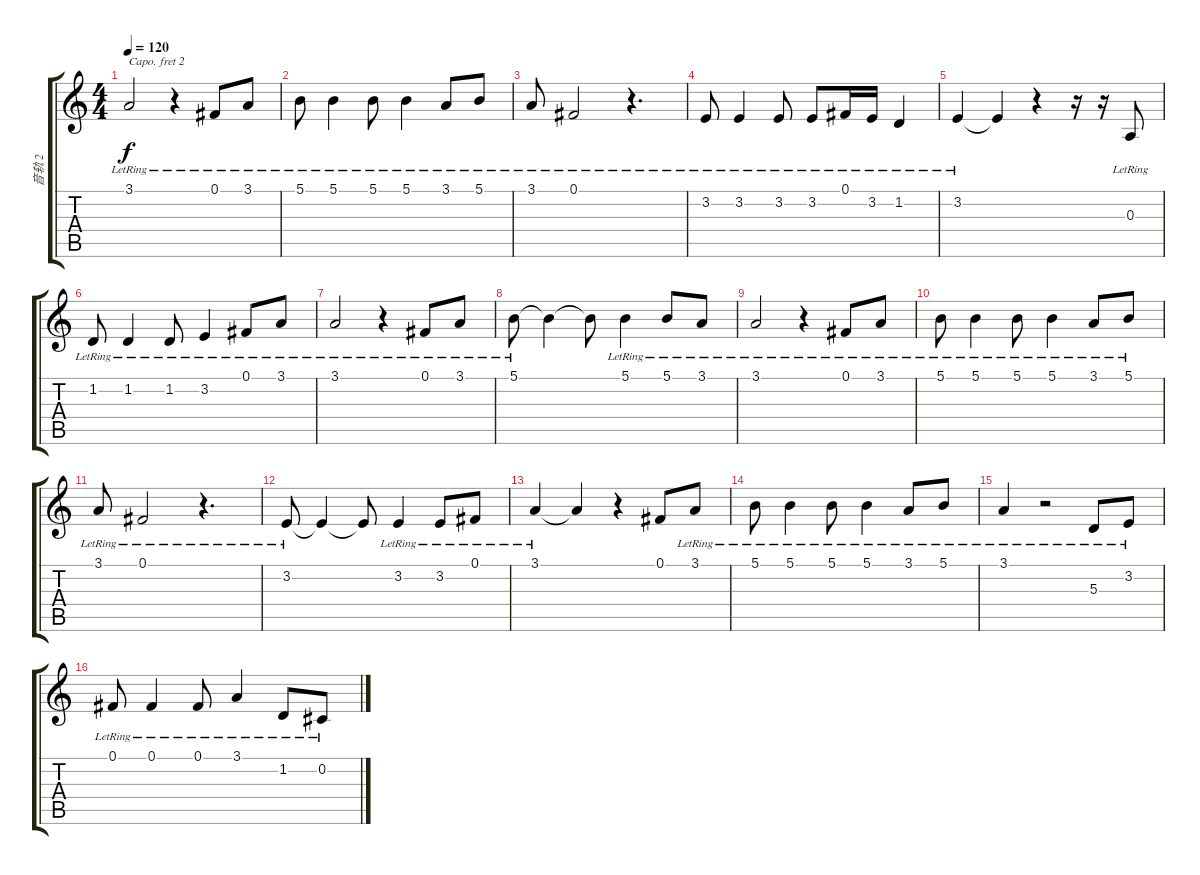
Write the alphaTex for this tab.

\track ("音轨 2" "音轨 2") {instrument electricgrandpiano}
\staff {score tabs}
\capo 2
\tuning (E4 B3 G3 D3 A2 E2) {hide}
\ts (4 4)
\tempo 120
\clef g2
\ks c
3.1{lr}.2{dy f} r.4 0.1{lr}.8 3.1{lr}.8 |
5.1{lr}.8 5.1{lr}.4 5.1{lr}.8 5.1{lr}.4 3.1{lr}.8 5.1{lr}.8 |
3.1{lr}.8 0.1{lr}.2 r.4{d} |
3.2{lr}.8 3.2{lr}.4 3.2{lr}.8 3.2{lr}.8 0.1{lr}.16 3.2{lr}.16 1.2{lr}.4 |
3.2{lr}.4 3.2{t}.4 r.4 r.16 r.16 0.3{lr}.8 |
1.2{lr}.8 1.2{lr}.4 1.2{lr}.8 3.2{lr}.4 0.1{lr}.8 3.1{lr}.8 |
3.1{lr}.2 r.4 0.1{lr}.8 3.1{lr}.8 |
5.1{lr}.8 5.1{t}.4 5.1{t}.8 5.1{lr}.4 5.1{lr}.8 3.1{lr}.8 |
3.1{lr}.2 r.4 0.1{lr}.8 3.1{lr}.8 |
5.1{lr}.8 5.1{lr}.4 5.1{lr}.8 5.1{lr}.4 3.1{lr}.8 5.1{lr}.8 |
3.1{lr}.8 0.1{lr}.2 r.4{d} |
3.2{lr}.8 3.2{t}.4 3.2{t}.8 3.2{lr}.4 3.2{lr}.8 0.1{lr}.8 |
3.1{lr}.4 3.1{t}.4 r.4 0.1.8 3.1{lr}.8 |
5.1{lr}.8 5.1{lr}.4 5.1{lr}.8 5.1{lr}.4 3.1{lr}.8 5.1{lr}.8 |
3.1{lr}.4 r.2 5.3{lr}.8 3.2{lr}.8 |
0.1{lr}.8 0.1{lr}.4 0.1{lr}.8 3.1{lr}.4 1.2{lr}.8 0.2{lr}.8
